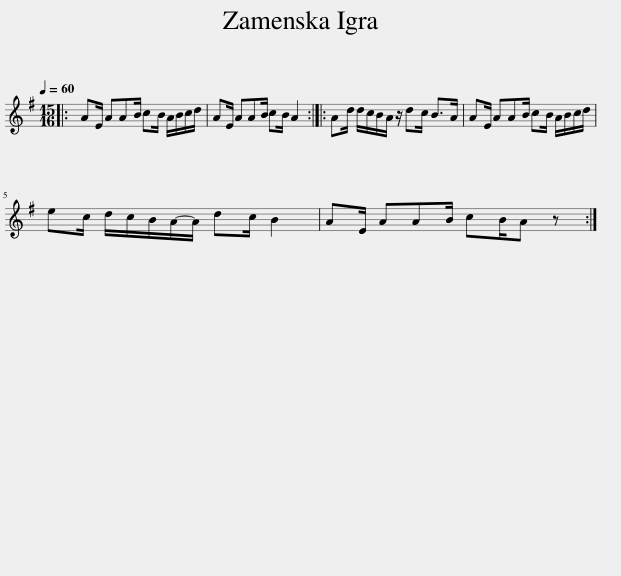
X:1
L:1/8
Q:1/4=60
M:15/16
I:linebreak $
K:G
V:1 treble
V:1
|: AE/ AAB/ cB/ A/B/c/d/ | AE/ AAB/ cB/ A2 :: Ad/ d/c/B/A/ z/ dc/ B>A | AE/ AAB/ cB/ A/B/c/d/ |$ ec/ d/c/B/A/-A/ dc/ B2 | %5
 AE/ AAB/ cB/A z :| %6
